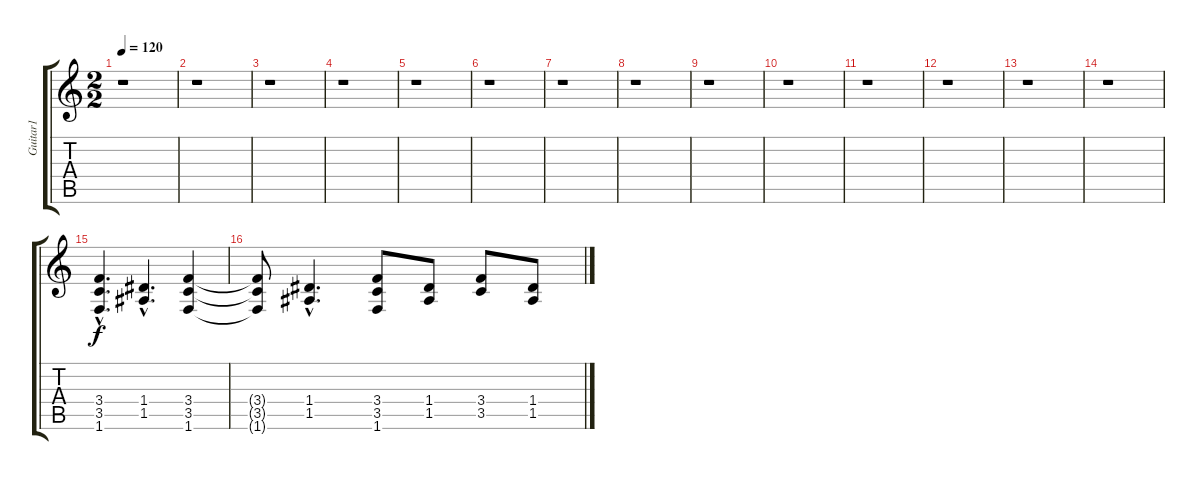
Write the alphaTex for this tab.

\track ("Guitar1" "Guitar1") {instrument distortionguitar}
\staff {score tabs}
\tuning (E4 B3 G3 D3 A2 E2) {hide}
\ts (2 2)
\tempo 120
\clef g2
\ks c
r.1{dy f} |
r.1 |
r.1 |
r.1 |
r.1 |
r.1 |
r.1 |
r.1 |
r.1 |
r.1 |
r.1 |
r.1 |
r.1 |
r.1 |
(3.4{hac} 3.5{hac} 1.6{hac}).4{d volume 10 balance 16} (1.4{hac} 1.5{hac}).4{d} (3.4 3.5 1.6).4 |
(3.4{t} 3.5{t} 1.6{t}).8 (1.4{hac} 1.5{hac}).4{d} (3.4 3.5 1.6).8 (1.4 1.5).8 (3.4 3.5).8 (1.4 1.5).8
